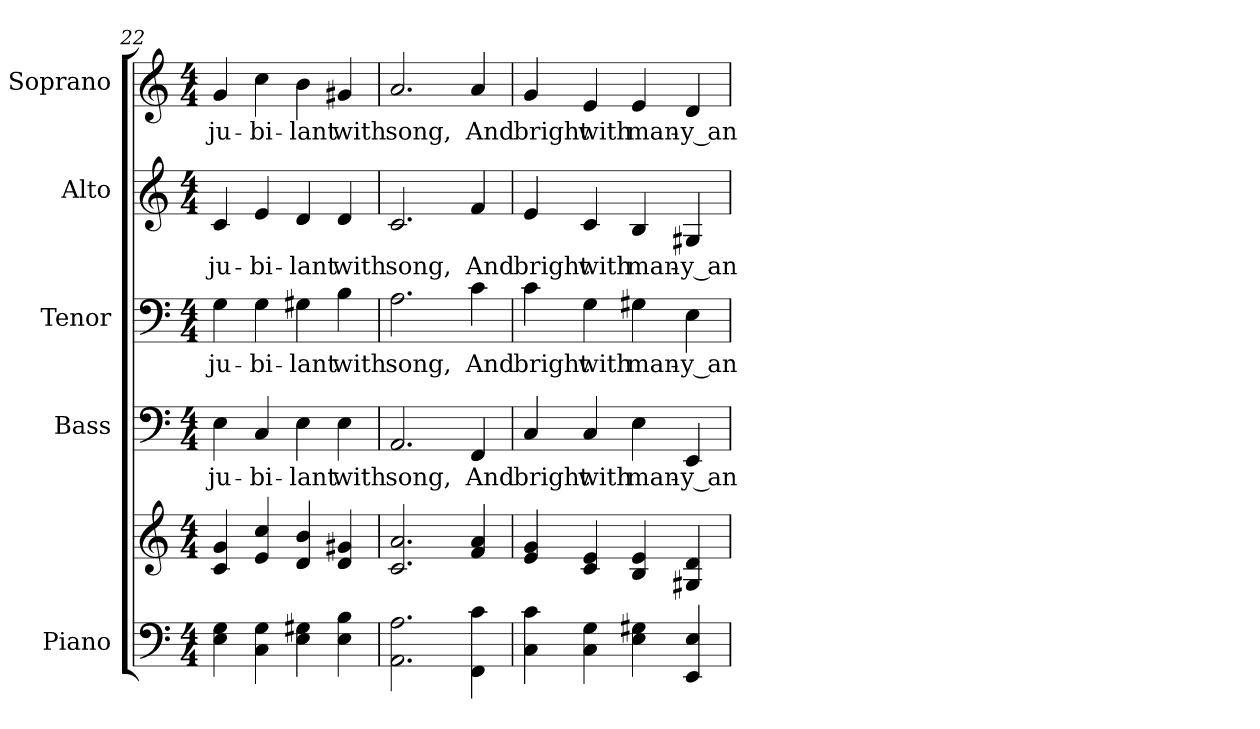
**kern	**kern	**kern	**text	**kern	**text	**kern	**text	**kern	**text
*part5	*part5	*part4	*part4	*part3	*part3	*part2	*part2	*part1	*part1
*staff6	*staff5	*staff4	*staff4	*staff3	*staff3	*staff2	*staff2	*staff1	*staff1
*I"Piano	*	*I"Bass	*	*I"Tenor	*	*I"Alto	*	*I"Soprano	*
*I'Pno.	*	*I'B.	*	*I'T.	*	*I'A.	*	*I'S.	*
!!LO:PB:g=z
*clefF4	*clefG2	*clefF4	*	*clefF4	*	*clefG2	*	*clefG2	*
*k[]	*k[]	*k[]	*	*k[]	*	*k[]	*	*k[]	*
*C:	*C:	*C:	*	*C:	*	*C:	*	*C:	*
*M4/4	*M4/4	*M4/4	*	*M4/4	*	*M4/4	*	*M4/4	*
=22	=22	=22	=22	=22	=22	=22	=22	=22	=22
!	!	!	!LO:LY:b:color=#000000	!	!	!	!	!	!
!	!	!	!	!	!LO:LY:b:color=#000000	!	!	!	!
!	!	!	!	!	!	!	!LO:LY:b:color=#000000	!	!
!	!	!	!	!	!	!	!	!	!LO:LY:b:color=#000000
4Ei\ 4Gi	4ci/ 4gi	4Ei\	ju-	4Gi\	ju-	4ci/	ju-	4gi/	ju-
!	!	!	!LO:LY:b:color=#000000	!	!	!	!	!	!
!	!	!	!	!	!LO:LY:b:color=#000000	!	!	!	!
!	!	!	!	!	!	!	!LO:LY:b:color=#000000	!	!
!	!	!	!	!	!	!	!	!	!LO:LY:b:color=#000000
4Ci\ 4Gi	4ei/ 4cci	4Ci/	-bi-	4Gi\	-bi-	4ei/	-bi-	4cci\	-bi-
!	!	!	!LO:LY:b:color=#000000	!	!	!	!	!	!
!	!	!	!	!	!LO:LY:b:color=#000000	!	!	!	!
!	!	!	!	!	!	!	!LO:LY:b:color=#000000	!	!
!	!	!	!	!	!	!	!	!	!LO:LY:b:color=#000000
4Ei\ 4G#Xi	4di/ 4bi	4Ei\	-lant	4G#Xi\	-lant	4di/	-lant	4bi\	-lant
!	!	!	!LO:LY:b:color=#000000	!	!	!	!	!	!
!	!	!	!	!	!LO:LY:b:color=#000000	!	!	!	!
!	!	!	!	!	!	!	!LO:LY:b:color=#000000	!	!
!	!	!	!	!	!	!	!	!	!LO:LY:b:color=#000000
4Ei\ 4Bi	4di/ 4g#Xi	4Ei\	with	4Bi\	with	4di/	with	4g#Xi/	with
=23	=23	=23	=23	=23	=23	=23	=23	=23	=23
!	!	!	!LO:LY:b:color=#000000	!	!	!	!	!	!
!	!	!	!	!	!LO:LY:b:color=#000000	!	!	!	!
!	!	!	!	!	!	!	!LO:LY:b:color=#000000	!	!
!	!	!	!	!	!	!	!	!	!LO:LY:b:color=#000000
2.AAi\ 2.Ai	2.ci/ 2.ai	2.AAi/	song,	2.Ai\	song,	2.ci/	song,	2.ai/	song,
!	!	!	!LO:LY:b:color=#000000	!	!	!	!	!	!
!	!	!	!	!	!LO:LY:b:color=#000000	!	!	!	!
!	!	!	!	!	!	!	!LO:LY:b:color=#000000	!	!
!	!	!	!	!	!	!	!	!	!LO:LY:b:color=#000000
4FFi\ 4ci	4fi/ 4ai	4FFi/	And	4ci\	And	4fi/	And	4ai/	And
!!LO:PB:g=z
=24	=24	=24	=24	=24	=24	=24	=24	=24	=24
!	!	!	!LO:LY:b:color=#000000	!	!	!	!	!	!
!	!	!	!	!	!LO:LY:b:color=#000000	!	!	!	!
!	!	!	!	!	!	!	!LO:LY:b:color=#000000	!	!
!	!	!	!	!	!	!	!	!	!LO:LY:b:color=#000000
4Ci\ 4ci	4ei/ 4gi	4Ci/	bright	4ci\	bright	4ei/	bright	4gi/	bright
!	!	!	!LO:LY:b:color=#000000	!	!	!	!	!	!
!	!	!	!	!	!LO:LY:b:color=#000000	!	!	!	!
!	!	!	!	!	!	!	!LO:LY:b:color=#000000	!	!
!	!	!	!	!	!	!	!	!	!LO:LY:b:color=#000000
4Ci\ 4Gi	4ci/ 4ei	4Ci/	with	4Gi\	with	4ci/	with	4ei/	with
!	!	!	!LO:LY:b:color=#000000	!	!	!	!	!	!
!	!	!	!	!	!LO:LY:b:color=#000000	!	!	!	!
!	!	!	!	!	!	!	!LO:LY:b:color=#000000	!	!
!	!	!	!	!	!	!	!	!	!LO:LY:b:color=#000000
4Ei\ 4G#Xi	4Bi/ 4ei	4Ei\	man-	4G#Xi\	man-	4Bi/	man-	4ei/	man-
!	!	!	!LO:LY:b:color=#000000	!	!	!	!	!	!
!	!	!	!	!	!LO:LY:b:color=#000000	!	!	!	!
!	!	!	!	!	!	!	!LO:LY:b:color=#000000	!	!
!	!	!	!	!	!	!	!	!	!LO:LY:b:color=#000000
4EEi/ 4Ei	4G#Xi/ 4di	4EEi/	-y an	4Ei\	-y an	4G#Xi/	-y an	4di/	-y an
=	=	=	=	=	=	=	=	=	=
*-	*-	*-	*-	*-	*-	*-	*-	*-	*-
